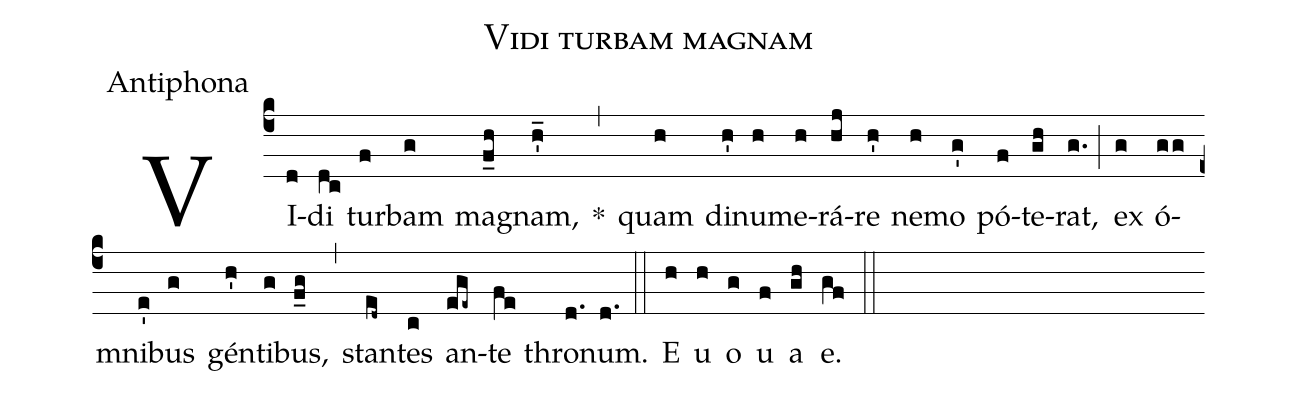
name:Vidi turbam magnam;
office-part:Antiphona;
%%
(c4) VI(d)di(dc) tur(f)bam(g) ma(f_h)gnam,(h'_) *(,) quam(h) di(h')nu(h)me(h)rá(hj)re(h') ne(h)mo(g') pó(f)te(gh)rat,(g.) (;) ex(g) ó(gg)mni(e')bus(g) gén(h')ti(g)bus,(f_g) (,) stan(ed~)tes(c) an(ege~)te(fe) thro(d.)num.(d.) (::) E(h) u(h) o(g) u(f) a(gh) e.(gf) (::)
